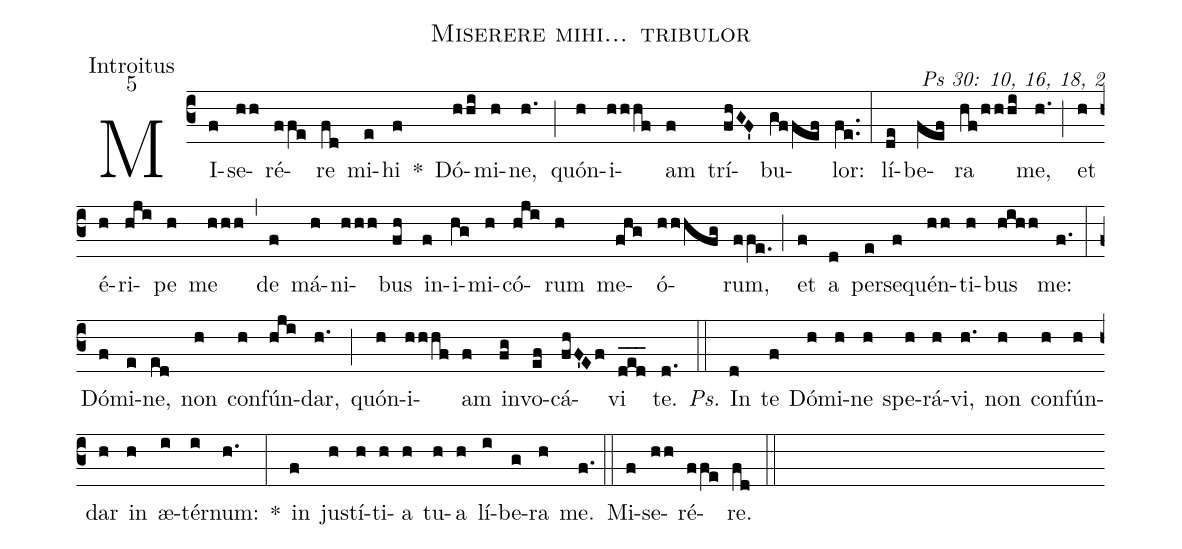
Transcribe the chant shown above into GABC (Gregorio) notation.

name: Miserere mihi... tribulor;
office-part: Introitus;
mode: 5;
commentary: Ps 30: 10, 16, 18, 2;
%%
(c3) MI(f)se(hh)ré(ffe)re(fd) mi(e)hi(f) *() Dó(hhi)mi(h)ne,(h.) (;) quón(h)i(hhhf)am(f) trí(fhGF')bu(gffef)lor:(fe..) (:)
lí(de)be(fef)ra(hf/hhhi) me,(h.) (;) et(h) é(h)ri(hji)pe(h) me(hhh) (,) de(f) má(h)ni(hhh)bus(fh) in(f)i(hg)mi(h)có(hji)rum(h) me(fhg)ó(hhhfg)rum,(ffe.) (;) et(f) a(d) per(e)se(f)quén(hh)ti(h)bus(hihh) me:(f.) (:)
Dó(f)mi(e)ne,(ed) non(h) con(h)fún(hji)dar,(h.) (;) quón(h)i(hhhf)am(f) in(fg)vo(ef)cá(fhF'Ef)vi(ded___) te.(d.) (::)
<i>Ps.</i> In(d) te(f) Dó(h)mi(h)ne(h) spe(h)rá(h)vi,(h.) non(h) con(h)fún(h)dar(h) in(h) æ(i)tér(i)num:(h.) *(:)
in(f) jus(h)tí(h)ti(h)a(h) tu(h)a(h) lí(i)be(g)ra(h) me.(f.) (::)
Mi(f)se(hh)ré(ffe)re.(fd) (::)
